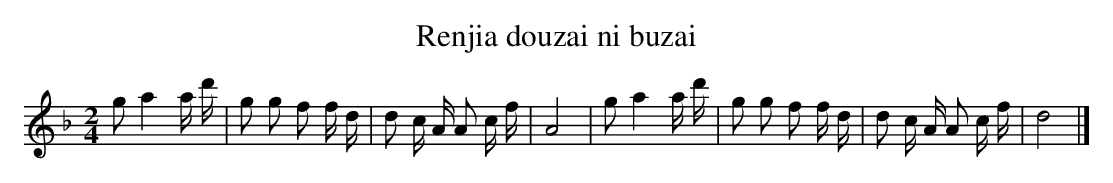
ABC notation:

X:1
T: Renjia douzai ni buzai
L: 1/16
M: 2/4
K: F
g2a4a d' [I:setbarnb 1]|
g2 g2 f2 f d |
d2 c A A2 c f |
A8 |
g2a4a d' |
g2 g2 f2 f d |
d2 c A A2 c f |
d8 |]
